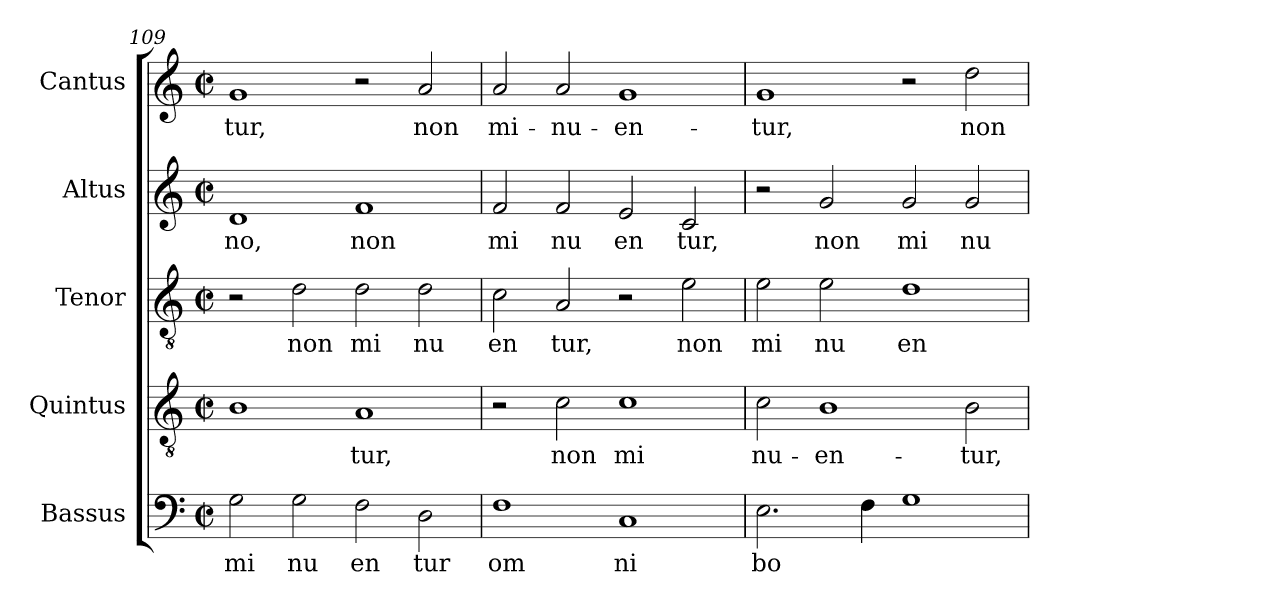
**kern	**text	**kern	**text	**kern	**text	**kern	**text	**kern	**text
*part5	*part5	*part4	*part4	*part3	*part3	*part2	*part2	*part1	*part1
*staff5	*staff5	*staff4	*staff4	*staff3	*staff3	*staff2	*staff2	*staff1	*staff1
*I"Bassus	*	*I"Quintus	*	*I"Tenor	*	*I"Altus	*	*I"Cantus	*
*clefF4	*	*clefGv2	*	*clefGv2	*	*clefG2	*	*clefG2	*
*k[]	*	*k[]	*	*k[]	*	*k[]	*	*k[]	*
*C:	*	*C:	*	*C:	*	*C:	*	*C:	*
*M2/2	*	*M2/2	*	*M2/2	*	*M2/2	*	*M2/2	*
*met(c|)	*	*met(c|)	*	*met(c|)	*	*met(c|)	*	*met(c|)	*
=109	=109	=109	=109	=109	=109	=109	=109	=109	=109
!	!LO:LY:b:cj	!	!LO:LY:b:cj	!	!	!	!LO:LY:b:cj	!	!LO:LY:b:cj
2G\	mi	1B	.	2r	.	1d	no,	1g	-tur,
!	!LO:LY:b:cj	!	!	!	!LO:LY:b:cj	!	!	!	!
2G\	nu	.	.	2d\	non	.	.	.	.
!	!LO:LY:b:cj	!	!LO:LY:b:cj	!	!LO:LY:b:cj	!	!LO:LY:b:cj	!	!
2F\	en	1A	tur,	2d\	mi	1f	non	2r	.
!	!LO:LY:b:cj	!	!	!	!LO:LY:b:cj	!	!	!	!LO:LY:b:cj
2D\	tur	.	.	2d\	nu	.	.	2a/	non
=110	=110	=110	=110	=110	=110	=110	=110	=110	=110
!	!LO:LY:b:cj	!	!	!	!LO:LY:b:cj	!	!LO:LY:b:cj	!	!LO:LY:b:cj
1F	om	2r	.	2c\	en	2f/	mi	2a/	mi-
!	!	!	!LO:LY:b:cj	!	!LO:LY:b:cj	!	!LO:LY:b:cj	!	!LO:LY:b:cj
.	.	2c\	non	2A/	tur,	2f/	nu	2a/	-nu-
!	!LO:LY:b:cj	!	!LO:LY:b:cj	!	!	!	!LO:LY:b:cj	!	!LO:LY:b:cj
1C	ni	1c	mi	2r	.	2e/	en	1g	-en-
!	!	!	!	!	!LO:LY:b:cj	!	!LO:LY:b:cj	!	!
.	.	.	.	2e\	non	2c/	tur,	.	.
!!LO:PB:g=z
=111	=111	=111	=111	=111	=111	=111	=111	=111	=111
!	!LO:LY:b:cj	!	!LO:LY:b:cj	!	!LO:LY:b:cj	!	!	!	!LO:LY:b:cj
2.E\	bo	2c\	nu-	2e\	mi	2r	.	1g	-tur,
!	!	!	!LO:LY:b:cj	!	!LO:LY:b:cj	!	!LO:LY:b:cj	!	!
.	.	1B	-en-	2e\	nu	2g/	non	.	.
!	!LO:LY:b:cj	!	!	!	!	!	!	!	!
4F\	.	.	.	.	.	.	.	.	.
!	!LO:LY:b:cj	!	!	!	!LO:LY:b:cj	!	!LO:LY:b:cj	!	!
1G	.	.	.	1d	en	2g/	mi	2r	.
!	!	!	!LO:LY:b:cj	!	!	!	!LO:LY:b:cj	!	!LO:LY:b:cj
.	.	2B\	-tur,	.	.	2g/	nu	2dd\	non
=	=	=	=	=	=	=	=	=	=
*-	*-	*-	*-	*-	*-	*-	*-	*-	*-
